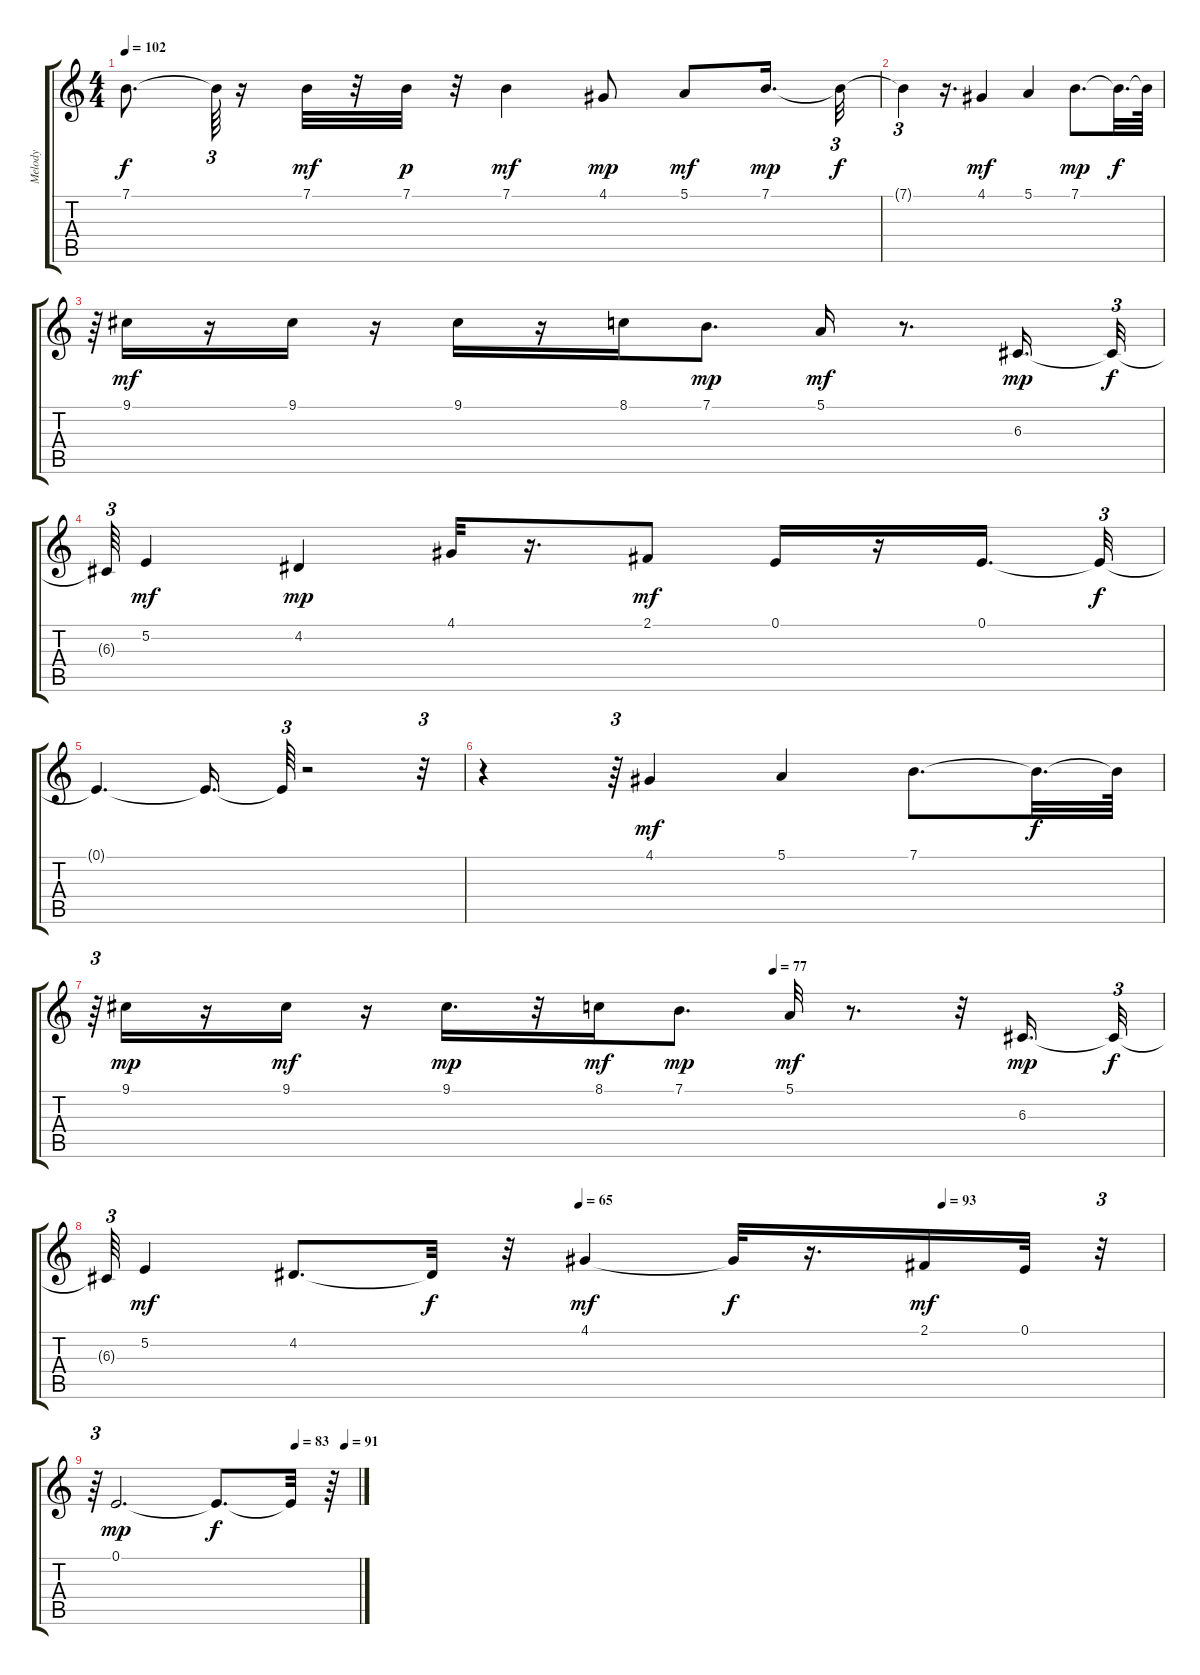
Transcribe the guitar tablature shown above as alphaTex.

\track ("Melody" "Melody") {instrument clarinet}
\staff {score tabs}
\tuning (E4 B3 G3 D3 A2 E2) {hide}
\ts (4 4)
\tempo 102
\clef g2
\ks c
7.1{t}.8{d dy f} 7.1{t}.64{tu (3 2)} r.16 7.1.32{dy mf} r.32 7.1.32{dy p} r.32 7.1.4{dy mf} 4.1.8{dy mp} 5.1.8{dy mf} 7.1.16{d dy mp} 7.1{t}.32{tu (3 2) dy f} |
7.1{t}.4{tu (3 2)} r.16{d} 4.1.4{dy mf} 5.1.4 7.1.8{d dy mp} 7.1{t}.32{d dy f} 7.1{t}.64 |
r.64{tu (3 2)} 9.1.16{dy mf} r.16 9.1.16 r.16 9.1.16 r.16 8.1.16 7.1.8{d dy mp} 5.1.16{dy mf} r.8{d} 6.3.16{d dy mp} 6.3{t}.32{tu (3 2) dy f} |
6.3{t}.64{tu (3 2)} 5.2.4{dy mf} 4.2.4{dy mp} 4.1.32 r.16{d} 2.1.8{dy mf} 0.1.16 r.16 0.1.16{d} 0.1{t}.32{tu (3 2) dy f} |
0.1{t}.4{d} 0.1{t}.16{d} 0.1{t}.64{tu (3 2)} r.2 r.32{tu (3 2)} |
r.4 r.64{tu (3 2)} 4.1.4{dy mf} 5.1.4 7.1.8{d} 7.1{t}.32{d dy f} 7.1{t}.64 |
\tempo (77 0.6354166666666666)
r.64{tu (3 2)} 9.1.16{dy mp} r.16 9.1.16{dy mf} r.16 9.1.16{d dy mp} r.32 8.1.16{dy mf} 7.1.8{d dy mp} 5.1.32{dy mf} r.8{d} r.32 6.3.16{d dy mp} 6.3{t}.32{tu (3 2) dy f} |
\tempo (65 0.4479166666666667)
\tempo (93 0.7916666666666666)
6.3{t}.64{tu (3 2)} 5.2.4{dy mf} 4.2.8{d} 4.2{t}.32{dy f} r.32 4.1.4{dy mf} 4.1{t}.32{dy f} r.16{d} 2.1.16{dy mf} 0.1.32 r.32{tu (3 2)} |
\tempo (83 0.7604166666666666)
\tempo (91 0.9479166666666666)
r.64{tu (3 2)} 0.1.2{d dy mp} 0.1{t}.8{d dy f} 0.1{t}.32 r.64
